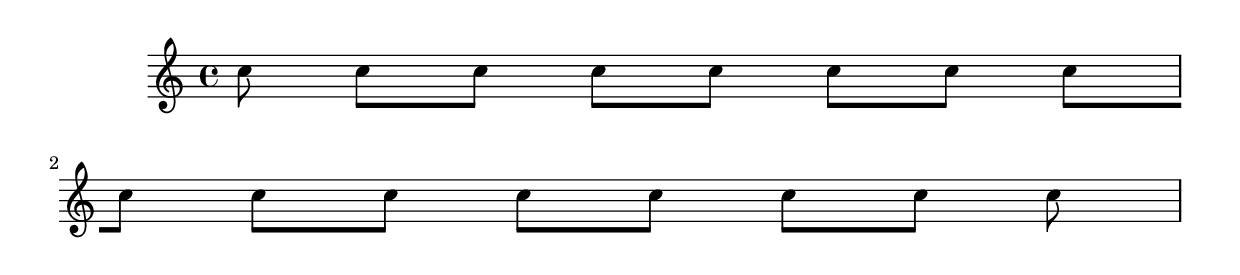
%% DO NOT EDIT this file manually; it is automatically
%% generated from LSR http://lsr.dsi.unimi.it
%% Make any changes in LSR itself, or in Documentation/snippets/new/ ,
%% and then run scripts/auxiliar/makelsr.py
%%
%% This file is in the public domain.
\version "2.14.0"

\header {
  lsrtags = "rhythms"

%% Translation of GIT committish: 59caa3adce63114ca7972d18f95d4aadc528ec3d
  texidoces = "
Normalmente están prohibidos los saltos de línea si las barras
atraviesan las líneas divisorias.  Se puede cambiar este
comportamiento como se muestra aquí:

"
  doctitlees = "Barras que atraviesan saltos de línea"


%% Translation of GIT committish: 0a868be38a775ecb1ef935b079000cebbc64de40
texidocde = "
Zeilenumbrüche sind normalerweise während Balken verboten.  Das kann geändert
werden.

"
  doctitlede = "Balken über Zeilenumbrüche"



%% Translation of GIT committish: 708e0d9c660856b19929736ca18a6f9d68539c60

  texidocfr = "
Il est normalement impensable qu'un saut de ligne tombe au milieu d'une
ligature.  LilyPond permet néanmoins de l'obtenir.

"
  doctitlefr = "Ligature au moment d'un saut de ligne"

  texidoc = "
Line breaks are normally forbidden when beams cross bar lines. This
behavior can be changed as shown:

"
  doctitle = "Beams across line breaks"
} % begin verbatim

\relative c'' {
  \override Beam #'breakable = ##t
  c8 c[ c] c[ c] c[ c] c[ \break
  c8] c[ c] c[ c] c[ c] c
}


